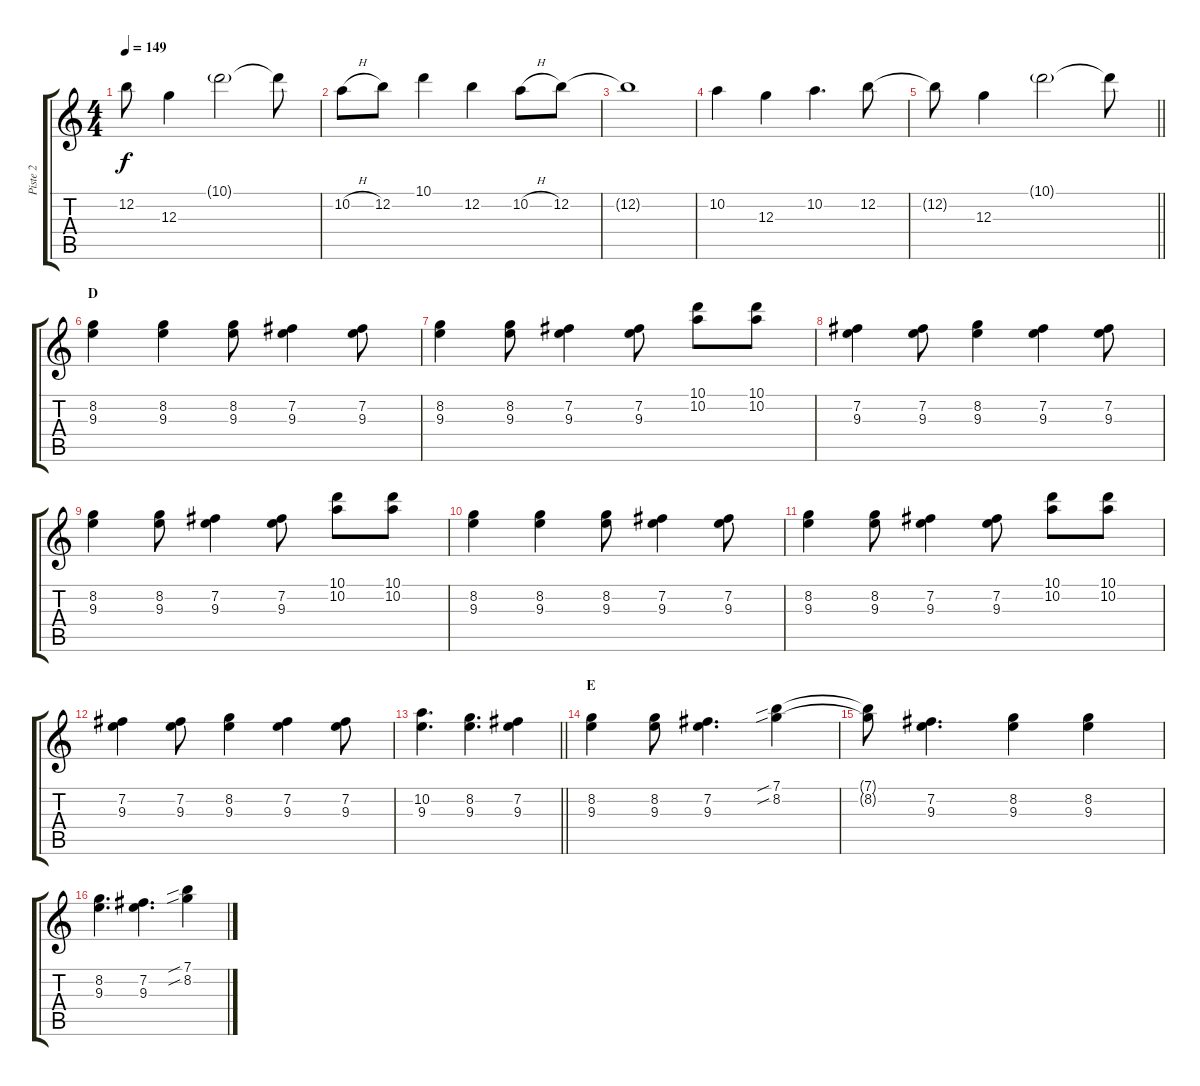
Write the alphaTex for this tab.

\track ("Piste 2" "Piste 2") {instrument overdrivenguitar}
\staff {score tabs}
\tuning (E4 B3 G3 D3 A2 E2) {hide}
\ts (4 4)
\tempo 149
\clef g2
\ks c
12.2{t}.8{dy f} 12.3.4 10.1{g}.2 10.1{t}.8 |
10.2{h}.8 12.2.8 10.1.4 12.2.4 10.2{h}.8 12.2.8 |
12.2{t}.1 |
10.2.4 12.3.4 10.2.4{d} 12.2.8 |
\barLineRight lightlight
12.2{t}.8 12.3.4 10.1{g}.2 10.1{t}.8 |
\section ("" "D")
(8.2 9.3).4 (8.2 9.3).4 (8.2 9.3).8 (7.2 9.3).4 (7.2 9.3).8 |
(8.2 9.3).4 (8.2 9.3).8 (7.2 9.3).4 (7.2 9.3).8 (10.1 10.2).8 (10.1 10.2).8 |
(7.2 9.3).4 (7.2 9.3).8 (8.2 9.3).4 (7.2 9.3).4 (7.2 9.3).8 |
(8.2 9.3).4 (8.2 9.3).8 (7.2 9.3).4 (7.2 9.3).8 (10.1 10.2).8 (10.1 10.2).8 |
(8.2 9.3).4 (8.2 9.3).4 (8.2 9.3).8 (7.2 9.3).4 (7.2 9.3).8 |
(8.2 9.3).4 (8.2 9.3).8 (7.2 9.3).4 (7.2 9.3).8 (10.1 10.2).8 (10.1 10.2).8 |
(7.2 9.3).4 (7.2 9.3).8 (8.2 9.3).4 (7.2 9.3).4 (7.2 9.3).8 |
\barLineRight lightlight
(10.2 9.3).4{d} (8.2 9.3).4{d} (7.2 9.3).4 |
\section ("" "E")
(8.2 9.3).4 (8.2 9.3).8 (7.2 9.3).4{d} (7.1{sib} 8.2{sib}).4 |
(7.1{t} 8.2{t}).8 (7.2 9.3).4{d} (8.2 9.3).4 (8.2 9.3).4 |
(8.2 9.3).4{d} (7.2 9.3).4{d} (7.1{sib} 8.2{sib}).4
